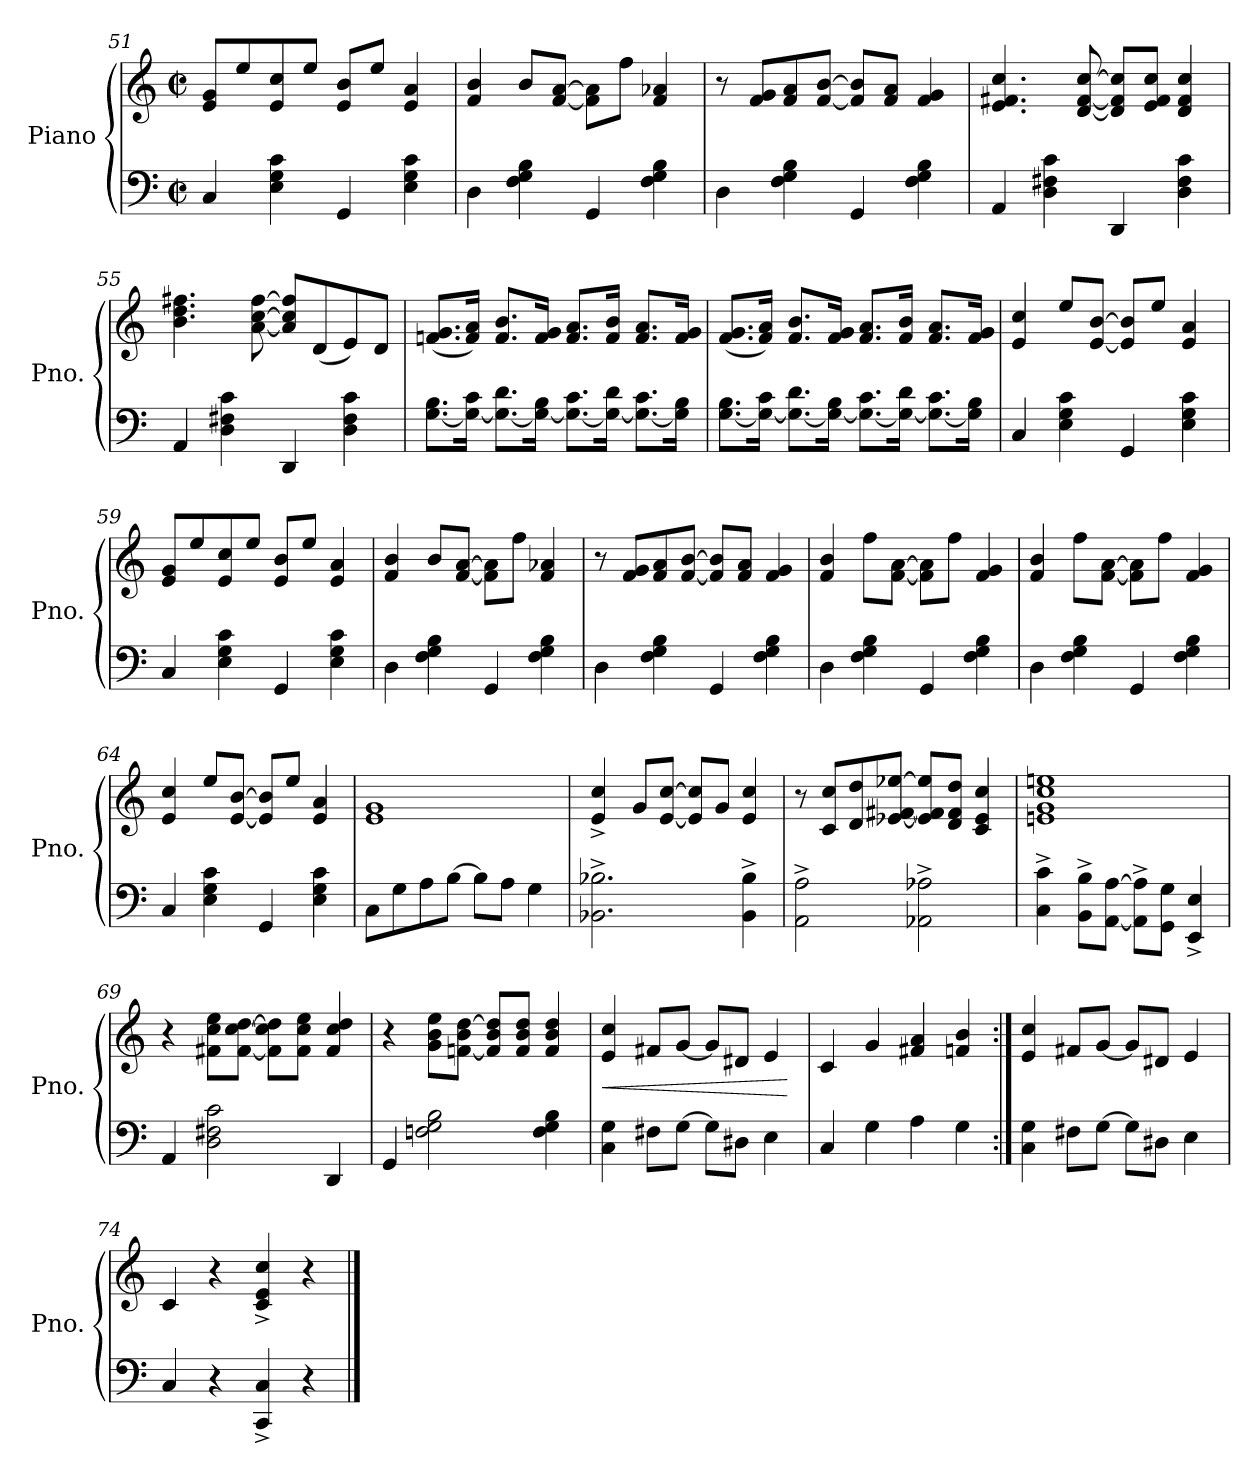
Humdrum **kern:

**kern	**kern	**dynam
*part1	*part1	*part1
*staff2	*staff1	*staff1/2
*I"Piano	*	*
*I'Pno.	*	*
*clefF4	*clefG2	*
*k[]	*k[]	*
*M4/4	*M4/4	*
*met(c|)	*met(c|)	*
=51	=51	=51
4C/	8e/ 8g/L	.
.	8ee/	.
4E\ 4G\ 4c\	8e/ 8cc/	.
.	8ee/J	.
4GG/	8e/ 8b/L	.
.	8ee/J	.
4E\ 4G\ 4c\	4e/ 4a/	.
!!LO:LB:g=z
=52	=52	=52
4D\	4f/ 4b/	.
4F\ 4G\ 4B\	8b/L	.
.	[8f/ [8a/J	.
4GG/	8f\] 8a\]L	.
.	8ff\J	.
4F\ 4G\ 4B\	4f/ 4a-X/	.
=53	=53	=53
4D\	8r	.
.	8f/ 8g/L	.
4F\ 4G\ 4B\	8f/ 8a/	.
.	[8f/ [8b/J	.
4GG/	8f/] 8b/]L	.
.	8f/ 8a/J	.
4F\ 4G\ 4B\	4f/ 4g/	.
=54	=54	=54
4AA/	4.e/ 4.f#X/ 4.cc/	.
4D\ 4F#X\ 4c\	.	.
.	[8d/ [8f#/ [8cc/	.
4DD/	8d/] 8f#/] 8cc/]L	.
.	8e/ 8f#/ 8cc/J	.
4D\ 4F#\ 4c\	4d/ 4f#/ 4cc/	.
=55	=55	=55
4AA/	4.b\ 4.dd\ 4.ff#X\	.
4D\ 4F#X\ 4c\	.	.
.	[8a\ [8cc\ [8ff#\	.
4DD/	8a/] 8cc/] 8ff#/]L	.
.	(<8d/	.
4D\ 4F#\ 4c\	8e/)	.
.	8d/J	.
!!LO:LB:g=z
=56	=56	=56
[8.G\ 8.B\L	(<8.fn/ 8.g/L	.
16G\_ 16c\Jk	16f/ 16a/Jk)	.
8.G\_ 8.d\L	8.f/ 8.b/L	.
16G\_ 16B\Jk	16f/ 16g/Jk	.
8.G\_ 8.c\L	8.f/ 8.a/L	.
16G\_ 16d\Jk	16f/ 16b/Jk	.
8.G\_ 8.c\L	8.f/ 8.a/L	.
16G\] 16B\Jk	16f/ 16g/Jk	.
=57	=57	=57
[8.G\ 8.B\L	(<8.f/ 8.g/L	.
16G\_ 16c\Jk	16f/ 16a/Jk)	.
8.G\_ 8.d\L	8.f/ 8.b/L	.
16G\_ 16B\Jk	16f/ 16g/Jk	.
8.G\_ 8.c\L	8.f/ 8.a/L	.
16G\_ 16d\Jk	16f/ 16b/Jk	.
8.G\_ 8.c\L	8.f/ 8.a/L	.
16G\] 16B\Jk	16f/ 16g/Jk	.
=58	=58	=58
4C/	4e/ 4cc/	.
4E\ 4G\ 4c\	8ee/L	.
.	[8e/ [8b/J	.
4GG/	8e/] 8b/]L	.
.	8ee/J	.
4E\ 4G\ 4c\	4e/ 4a/	.
!!LO:LB:g=z
=59	=59	=59
4C/	8e/ 8g/L	.
.	8ee/	.
4E\ 4G\ 4c\	8e/ 8cc/	.
.	8ee/J	.
4GG/	8e/ 8b/L	.
.	8ee/J	.
4E\ 4G\ 4c\	4e/ 4a/	.
=60	=60	=60
4D\	4f/ 4b/	.
4F\ 4G\ 4B\	8b/L	.
.	[8f/ [8a/J	.
4GG/	8f\] 8a\]L	.
.	8ff\J	.
4F\ 4G\ 4B\	4f/ 4a-X/	.
=61	=61	=61
4D\	8r	.
.	8f/ 8g/L	.
4F\ 4G\ 4B\	8f/ 8a/	.
.	[8f/ [8b/J	.
4GG/	8f/] 8b/]L	.
.	8f/ 8a/J	.
4F\ 4G\ 4B\	4f/ 4g/	.
=62	=62	=62
4D\	4f/ 4b/	.
4F\ 4G\ 4B\	8ff\L	.
.	[8f\ [8a\J	.
4GG/	8f\] 8a\]L	.
.	8ff\J	.
4F\ 4G\ 4B\	4f/ 4g/	.
=63	=63	=63
4D\	4f/ 4b/	.
4F\ 4G\ 4B\	8ff\L	.
.	[8f\ [8a\J	.
4GG/	8f\] 8a\]L	.
.	8ff\J	.
4F\ 4G\ 4B\	4f/ 4g/	.
!!LO:LB:g=z
=64	=64	=64
4C/	4e/ 4cc/	.
4E\ 4G\ 4c\	8ee/L	.
.	[8e/ [8b/J	.
4GG/	8e/] 8b/]L	.
.	8ee/J	.
4E\ 4G\ 4c\	4e/ 4a/	.
=65	=65	=65
8C\L	1e 1g	.
8G\	.	.
8A\	.	.
[8B\J	.	.
8B\L]	.	.
8A\J	.	.
4G\	.	.
=66	=66	=66
2.BB-X\^ 2.B-X\^	4e/^ 4cc/^	.
.	8g/L	.
.	[8e/ [8cc/J	.
.	8e/] 8cc/]L	.
.	8g/J	.
4BB-\^ 4B-\^	4e/ 4cc/	.
=67	=67	=67
2AA\^ 2A\^	8r	.
.	8c/ 8cc/L	.
.	8d/ 8dd/	.
.	[8e-X/ [8f#X/ [8ee-X/J	.
2AA-X\^ 2A-X\^	8e-/] 8f#/] 8ee-/]L	.
.	8d/ 8f#/ 8dd/J	.
.	4c/ 4e-/ 4cc/	.
=68	=68	=68
4C\^ 4c\^	1en 1g 1cc 1een	.
8BB\^ 8B\^L	.	.
[8AA\ [8A\J	.	.
8AA\]^ 8A\]^L	.	.
8GG\ 8G\J	.	.
4EE/^ 4E/^	.	.
!!LO:PB:g=z
=69	=69	=69
4AA/	4r	.
2D\ 2F#X\ 2c\	8f#X\ 8cc\ 8ee\L	.
.	[8f#\ [8cc\ [8dd\J	.
.	8f#\] 8cc\] 8dd\]L	.
.	8f#\ 8cc\ 8ee\J	.
4DD/	4f#/ 4cc/ 4dd/	.
=70	=70	=70
4GG/	4r	.
2Fn\ 2G\ 2B\	8g\ 8b\ 8ee\L	.
.	[8fn\ 8b\ [8dd\J	.
.	8f/] 8b/ 8dd/]L	.
.	8f/ 8b/ 8dd/J	.
4F\ 4G\ 4B\	4f/ 4b/ 4dd/	.
=71	=71	=71
!	!	!LO:HP:b
4C\ 4G\	4e/ 4cc/	<
8F#X\L	8f#X/L	.
[8G\J	[8g/J	.
8G\L]	8g/L]	.
8D#X\J	8d#X/J	.
4E\	4e/	.
.	.	[
=72	=72	=72
4C/	4c/	.
4G\	4g/	.
4A\	4f#X/ 4a/	.
4G\	4fn/ 4b/	.
=73:|!	=73:|!	=73:|!
4C\ 4G\	4e/ 4cc/	.
8F#X\L	8f#X/L	.
[8G\J	[8g/J	.
8G\L]	8g/L]	.
8D#X\J	8d#X/J	.
4E\	4e/	.
!!LO:LB:g=z
=74	=74	=74
4C/	4c/	.
4r	4r	.
4CC/^ 4C/^	4c/^ 4e/^ 4cc/^	.
4r	4r	.
==	==	==
*-	*-	*-
